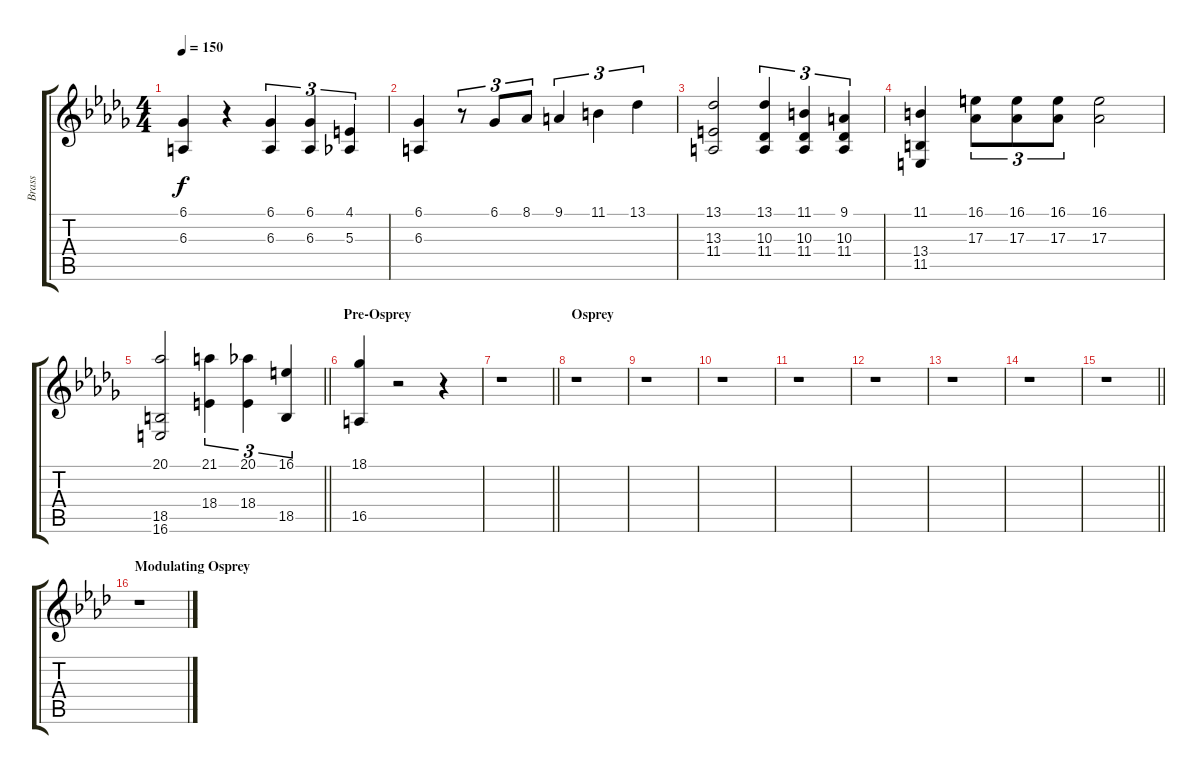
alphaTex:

\track ("Brass" "Brass") {instrument brasssection}
\staff {score tabs}
\tuning (C4 G3 Eb3 Bb2 F2 C2) {hide}
\ts (4 4)
\tempo 150
\clef g2
\ks bbminor
(6.1 6.3).4{dy f} r.4 (6.1 6.3).4{tu (3 2)} (6.1 6.3).4{tu (3 2)} (4.1 5.3).4{tu (3 2)} |
(6.1 6.3).4 r.8{tu (3 2)} 6.1.8{tu (3 2)} 8.1.8{tu (3 2)} 9.1.4{tu (3 2)} 11.1.4{tu (3 2)} 13.1.4{tu (3 2)} |
(13.1 13.3 11.4).2 (13.1 10.3 11.4).4{tu (3 2)} (11.1 10.3 11.4).4{tu (3 2)} (9.1 10.3 11.4).4{tu (3 2)} |
(11.1 13.4 11.5).4 (16.1 17.3).8{tu (3 2)} (16.1 17.3).8{tu (3 2)} (16.1 17.3).8{tu (3 2)} (16.1 17.3).2 |
\barLineRight lightlight
(20.1 18.5 16.6).2 (21.1 18.4).4{tu (3 2)} (20.1 18.4).4{tu (3 2)} (16.1 18.5).4{tu (3 2)} |
\section ("" "Pre-Osprey")
(18.1 16.5).4 r.2 r.4 |
\barLineRight lightlight
r.1 |
\section ("" "Osprey")
r.1 |
r.1 |
r.1 |
r.1 |
r.1 |
r.1 |
r.1 |
\barLineRight lightlight
r.1 |
\section ("" "Modulating Osprey")
\ks fminor
r.1
